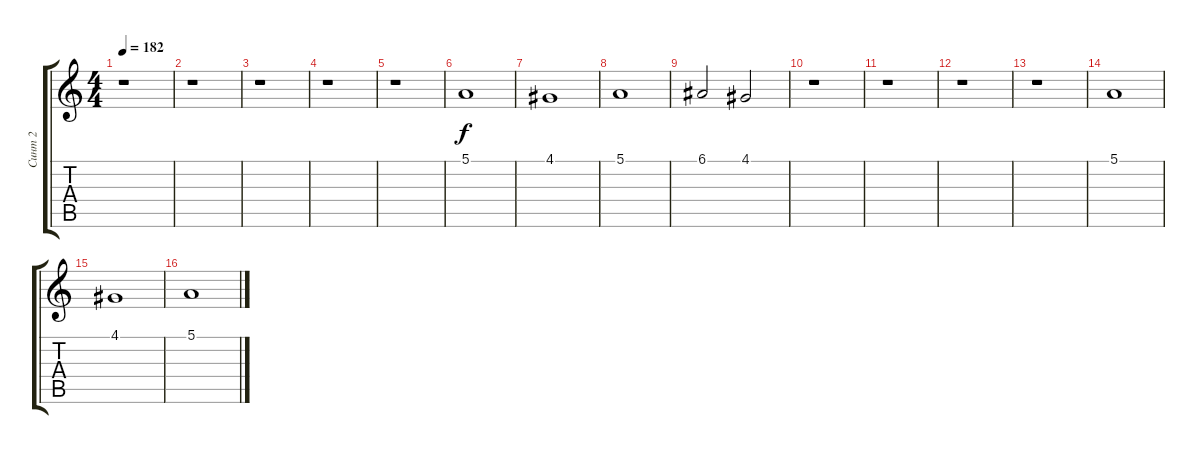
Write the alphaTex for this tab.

\track ("Синт 2" "Синт 2") {instrument percussiveorgan}
\staff {score tabs}
\tuning (E4 B3 G3 D3 A2 E2) {hide}
\ts (4 4)
\tempo 182
\clef g2
\ks c
r.1{dy f} |
r.1 |
r.1 |
r.1 |
r.1 |
5.1.1 |
4.1.1 |
5.1.1 |
6.1.2 4.1.2 |
r.1 |
r.1 |
r.1 |
r.1 |
5.1.1 |
4.1.1 |
5.1.1
